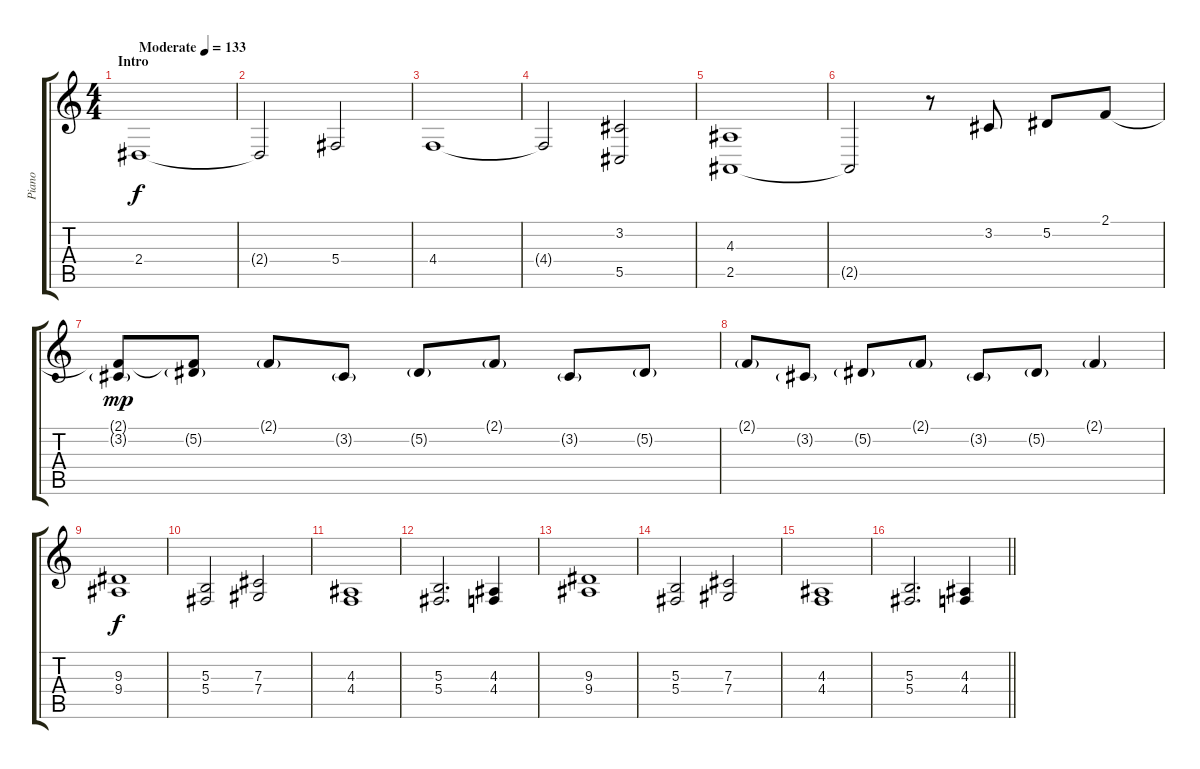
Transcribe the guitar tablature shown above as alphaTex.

\track ("Piano" "Piano") {instrument acousticgrandpiano}
\staff {score tabs}
\tuning (Eb4 Bb3 Gb3 Db3 Ab2 Eb2) {hide}
\ts (4 4)
\section ("" "Intro")
\tempo (133 "Moderate")
\clef g2
\ks c
2.4.1{dy f instrument acousticgrandpiano} |
2.4{t}.2 5.4.2 |
4.4.1 |
4.4{t}.2 (3.2 5.5).2 |
(4.3 2.5).1 |
2.5{t}.2 r.8 3.2.8 5.2.8 2.1.8 |
(2.1{t} 3.2{g}).8{dy mp volume 0} (2.1{t} 5.2{g}).8 2.1{g}.8 3.2{g}.8 5.2{g}.8 2.1{g}.8 3.2{g}.8 5.2{g}.8 |
2.1{g}.8 3.2{g}.8 5.2{g}.8 2.1{g}.8 3.2{g}.8 5.2{g}.8 2.1{g}.4 |
(9.3 9.4).1{dy f volume 14 instrument stringensemble1} |
(5.3 5.4).2{volume 14 instrument stringensemble1} (7.3 7.4).2 |
(4.3 4.4).1{volume 14 instrument stringensemble1} |
(5.3 5.4).2{d volume 14 instrument stringensemble1} (4.3 4.4).4 |
(9.3 9.4).1{volume 14 instrument stringensemble1} |
(5.3 5.4).2{volume 14 instrument stringensemble1} (7.3 7.4).2 |
(4.3 4.4).1{volume 14 instrument stringensemble1} |
\barLineRight lightlight
(5.3 5.4).2{d volume 14 instrument stringensemble1} (4.3 4.4).4
